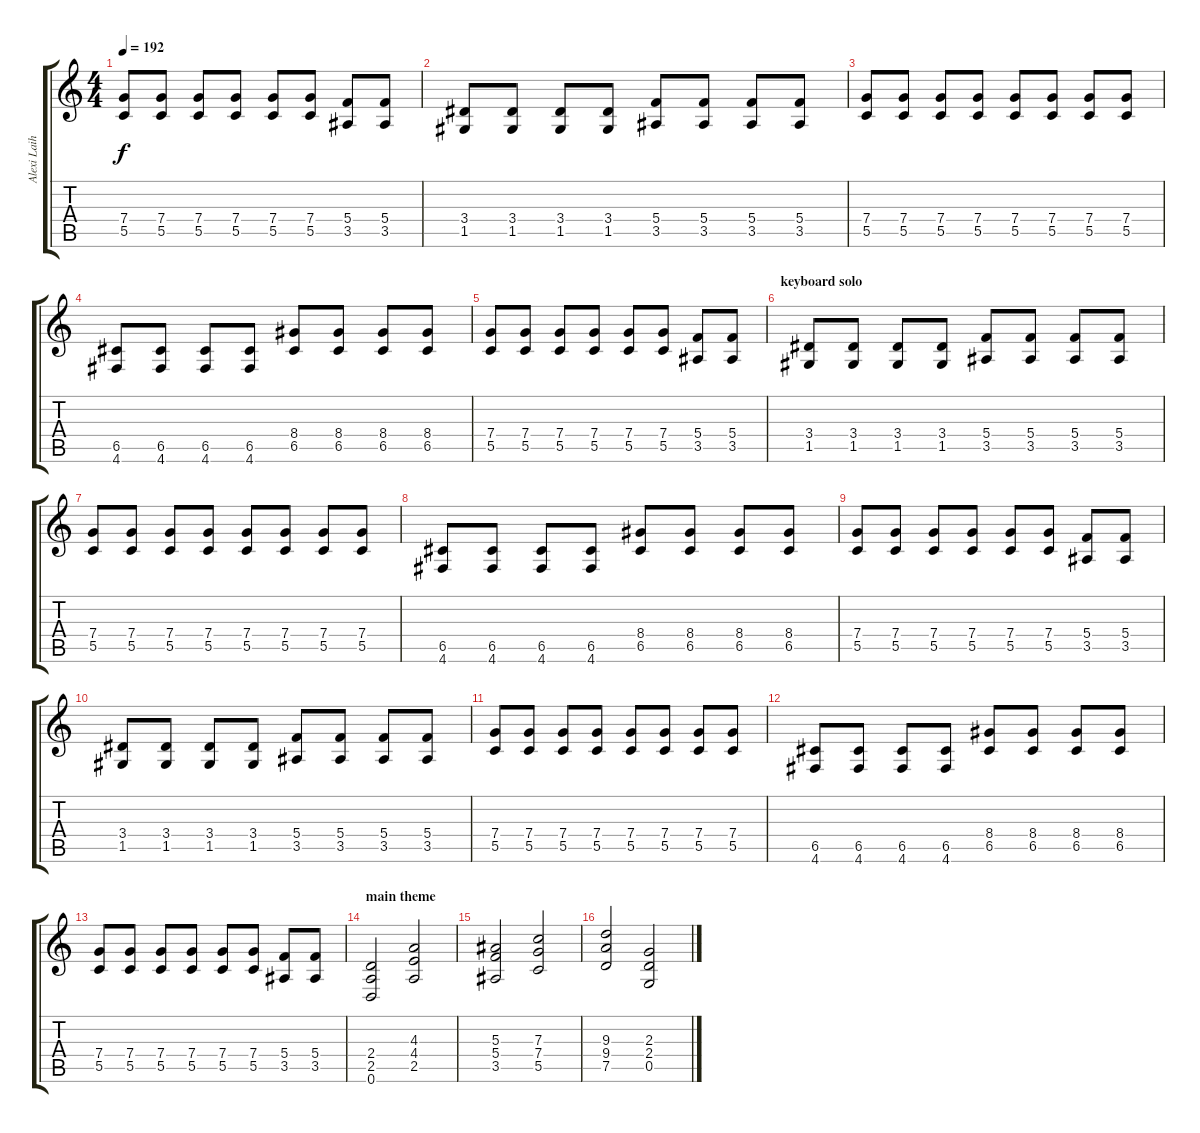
\track ("Alexi Laiho" "Alexi Laih") {instrument overdrivenguitar}
\staff {score tabs}
\tuning (D4 A3 F3 C3 G2 D2) {hide}
\ts (4 4)
\tempo 192
\clef g2
\ks c
(7.4 5.5).8{dy f} (7.4 5.5).8 (7.4 5.5).8 (7.4 5.5).8 (7.4 5.5).8 (7.4 5.5).8 (5.4 3.5).8 (5.4 3.5).8 |
(3.4 1.5).8 (3.4 1.5).8 (3.4 1.5).8 (3.4 1.5).8 (5.4 3.5).8 (5.4 3.5).8 (5.4 3.5).8 (5.4 3.5).8 |
(7.4 5.5).8 (7.4 5.5).8 (7.4 5.5).8 (7.4 5.5).8 (7.4 5.5).8 (7.4 5.5).8 (7.4 5.5).8 (7.4 5.5).8 |
(6.5 4.6).8 (6.5 4.6).8 (6.5 4.6).8 (6.5 4.6).8 (8.4 6.5).8 (8.4 6.5).8 (8.4 6.5).8 (8.4 6.5).8 |
(7.4 5.5).8 (7.4 5.5).8 (7.4 5.5).8 (7.4 5.5).8 (7.4 5.5).8 (7.4 5.5).8 (5.4 3.5).8 (5.4 3.5).8 |
\section ("" "keyboard solo")
(3.4 1.5).8 (3.4 1.5).8 (3.4 1.5).8 (3.4 1.5).8 (5.4 3.5).8 (5.4 3.5).8 (5.4 3.5).8 (5.4 3.5).8 |
(7.4 5.5).8 (7.4 5.5).8 (7.4 5.5).8 (7.4 5.5).8 (7.4 5.5).8 (7.4 5.5).8 (7.4 5.5).8 (7.4 5.5).8 |
(6.5 4.6).8 (6.5 4.6).8 (6.5 4.6).8 (6.5 4.6).8 (8.4 6.5).8 (8.4 6.5).8 (8.4 6.5).8 (8.4 6.5).8 |
(7.4 5.5).8 (7.4 5.5).8 (7.4 5.5).8 (7.4 5.5).8 (7.4 5.5).8 (7.4 5.5).8 (5.4 3.5).8 (5.4 3.5).8 |
(3.4 1.5).8 (3.4 1.5).8 (3.4 1.5).8 (3.4 1.5).8 (5.4 3.5).8 (5.4 3.5).8 (5.4 3.5).8 (5.4 3.5).8 |
(7.4 5.5).8 (7.4 5.5).8 (7.4 5.5).8 (7.4 5.5).8 (7.4 5.5).8 (7.4 5.5).8 (7.4 5.5).8 (7.4 5.5).8 |
(6.5 4.6).8 (6.5 4.6).8 (6.5 4.6).8 (6.5 4.6).8 (8.4 6.5).8 (8.4 6.5).8 (8.4 6.5).8 (8.4 6.5).8 |
(7.4 5.5).8 (7.4 5.5).8 (7.4 5.5).8 (7.4 5.5).8 (7.4 5.5).8 (7.4 5.5).8 (5.4 3.5).8 (5.4 3.5).8 |
\section ("" "main theme")
(2.4 2.5 0.6).2 (4.3 4.4 2.5).2 |
(5.3 5.4 3.5).2 (7.3 7.4 5.5).2 |
(9.3 9.4 7.5).2 (2.3 2.4 0.5).2
